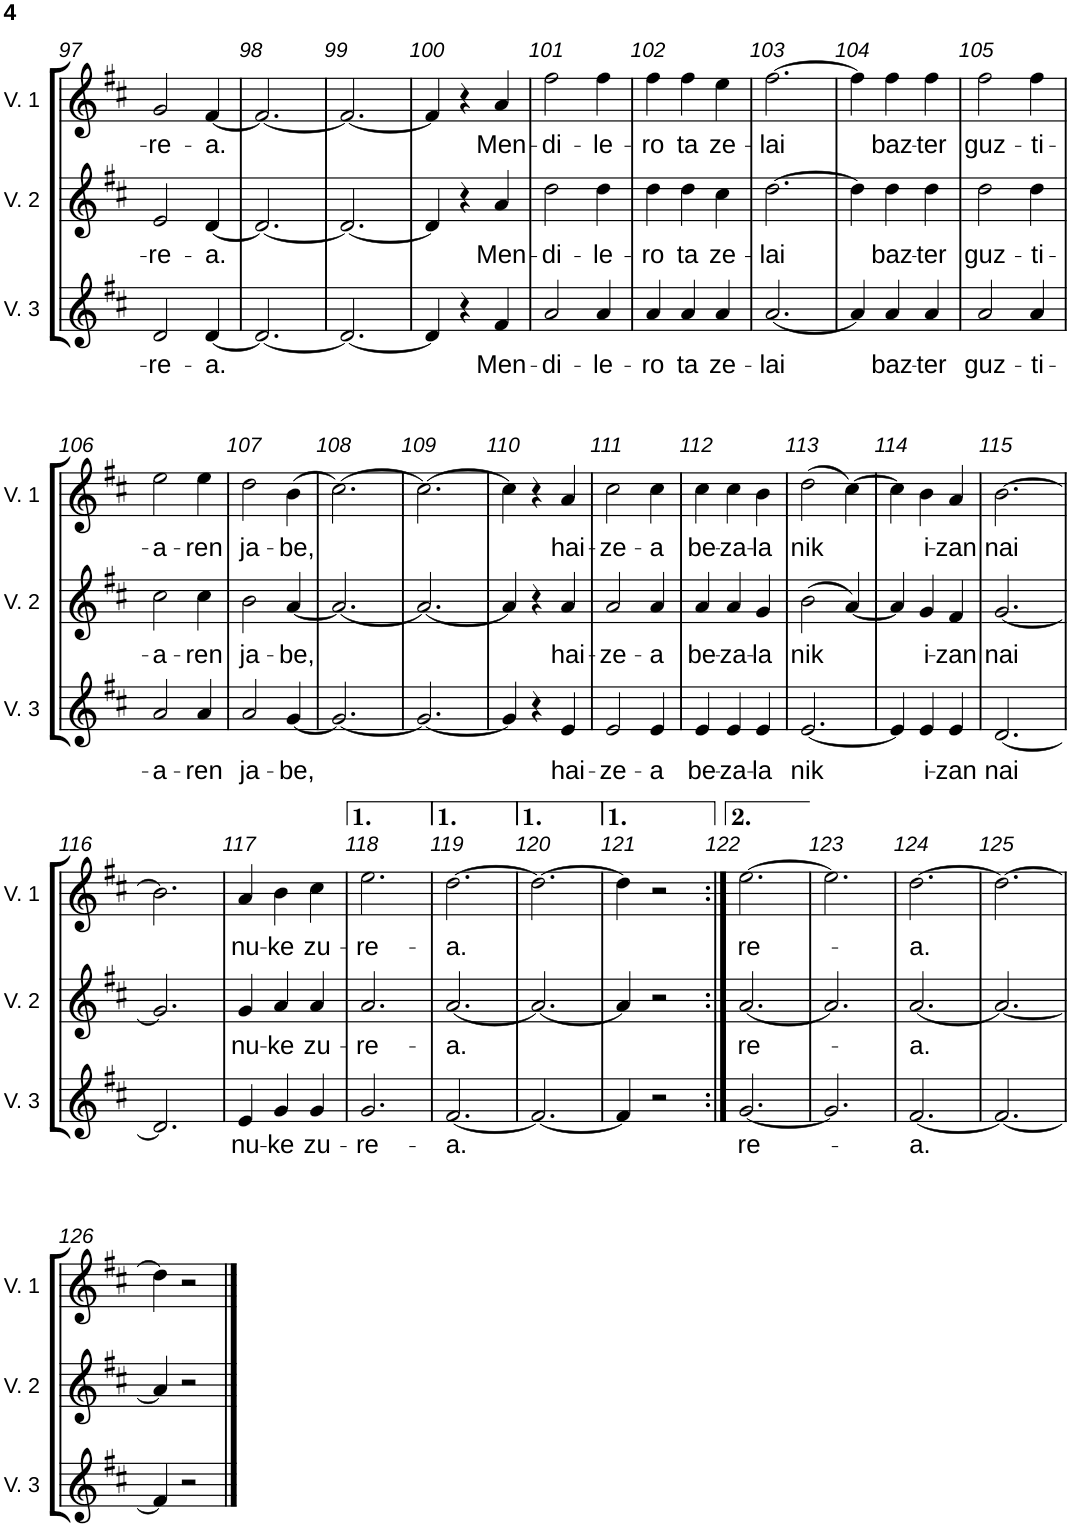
**kern	**text	**kern	**text	**kern	**text
*part3	*part3	*part2	*part2	*part1	*part1
*staff3	*staff3	*staff2	*staff2	*staff1	*staff1
*I"Voix 3	*	*I"Voix 2	*	*I"Voix 1	*
*I'V. 3	*	*I'V. 2	*	*I'V. 1	*
!!LO:PB:g=z
*clefG2	*	*clefG2	*	*clefG2	*
*k[f#c#]	*	*k[f#c#]	*	*k[f#c#]	*
*M3/4	*	*M3/4	*	*M3/4	*
=97	=97	=97	=97	=97	=97
!	!LO:LY:b	!	!LO:LY:b	!	!LO:LY:b
2d/	-re-	2e/	-re-	2g/	-re-
!	!LO:LY:b	!	!LO:LY:b	!	!LO:LY:b
[4d/	-a.	[4d/	-a.	[4f#/	-a.
=98	=98	=98	=98	=98	=98
2.d/_	.	2.d/_	.	2.f#/_	.
=99	=99	=99	=99	=99	=99
2.d/_	.	2.d/_	.	2.f#/_	.
=100	=100	=100	=100	=100	=100
4d/]	.	4d/]	.	4f#/]	.
4r	.	4r	.	4r	.
!	!LO:LY:b	!	!LO:LY:b	!	!LO:LY:b
4f#/	Men-	4a/	Men-	4a/	Men-
=101	=101	=101	=101	=101	=101
!	!LO:LY:b	!	!LO:LY:b	!	!LO:LY:b
2a/	-di-	2dd\	-di-	2ff#\	-di-
!	!LO:LY:b	!	!LO:LY:b	!	!LO:LY:b
4a/	-le-	4dd\	-le-	4ff#\	-le-
=102	=102	=102	=102	=102	=102
!	!LO:LY:b	!	!LO:LY:b	!	!LO:LY:b
4a/	-ro	4dd\	-ro	4ff#\	-ro
!	!LO:LY:b	!	!LO:LY:b	!	!LO:LY:b
4a/	ta	4dd\	ta	4ff#\	ta
!	!LO:LY:b	!	!LO:LY:b	!	!LO:LY:b
4a/	ze-	4cc#\	ze-	4ee\	ze-
=103	=103	=103	=103	=103	=103
!	!LO:LY:b	!	!LO:LY:b	!	!LO:LY:b
[2.a/	-lai	[2.dd\	-lai	[2.ff#\	-lai
=104	=104	=104	=104	=104	=104
4a/]	.	4dd\]	.	4ff#\]	.
!	!LO:LY:b	!	!LO:LY:b	!	!LO:LY:b
4a/	baz-	4dd\	baz-	4ff#\	baz-
!	!LO:LY:b	!	!LO:LY:b	!	!LO:LY:b
4a/	-ter	4dd\	-ter	4ff#\	-ter
=105	=105	=105	=105	=105	=105
!	!LO:LY:b	!	!LO:LY:b	!	!LO:LY:b
2a/	guz-	2dd\	guz-	2ff#\	guz-
!	!LO:LY:b	!	!LO:LY:b	!	!LO:LY:b
4a/	-ti-	4dd\	-ti-	4ff#\	-ti-
!!LO:LB:g=z
=106	=106	=106	=106	=106	=106
!	!LO:LY:b	!	!LO:LY:b	!	!LO:LY:b
2a/	-a-	2cc#\	-a-	2ee\	-a-
!	!LO:LY:b	!	!LO:LY:b	!	!LO:LY:b
4a/	-ren	4cc#\	-ren	4ee\	-ren
=107	=107	=107	=107	=107	=107
!	!LO:LY:b	!	!LO:LY:b	!	!LO:LY:b
2a/	ja-	2b\	ja-	2dd\	ja-
!	!LO:LY:b	!	!LO:LY:b	!	!LO:LY:b
[4g/	-be,	[4a/	-be,	(4b\	-be,
=108	=108	=108	=108	=108	=108
2.g/_	.	2.a/_	.	[2.cc#\)	.
=109	=109	=109	=109	=109	=109
2.g/_	.	2.a/_	.	2.cc#\_	.
=110	=110	=110	=110	=110	=110
4g/]	.	4a/]	.	4cc#\]	.
4r	.	4r	.	4r	.
!	!LO:LY:b	!	!LO:LY:b	!	!LO:LY:b
4e/	hai-	4a/	hai-	4a/	hai-
=111	=111	=111	=111	=111	=111
!	!LO:LY:b	!	!LO:LY:b	!	!LO:LY:b
2e/	-ze-	2a/	-ze-	2cc#\	-ze-
!	!LO:LY:b	!	!LO:LY:b	!	!LO:LY:b
4e/	-a	4a/	-a	4cc#\	-a
=112	=112	=112	=112	=112	=112
!	!LO:LY:b	!	!LO:LY:b	!	!LO:LY:b
4e/	be-	4a/	be-	4cc#\	be-
!	!LO:LY:b	!	!LO:LY:b	!	!LO:LY:b
4e/	-za-	4a/	-za-	4cc#\	-za-
!	!LO:LY:b	!	!LO:LY:b	!	!LO:LY:b
4e/	-la	4g/	-la	4b\	-la
=113	=113	=113	=113	=113	=113
!	!LO:LY:b	!	!LO:LY:b	!	!LO:LY:b
[2.e/	nik	(2b\	nik	(2dd\	nik
.	.	[4a/)	.	[4cc#\)	.
=114	=114	=114	=114	=114	=114
4e/]	.	4a/]	.	4cc#\]	.
!	!LO:LY:b	!	!LO:LY:b	!	!LO:LY:b
4e/	i-	4g/	i-	4b\	i-
!	!LO:LY:b	!	!LO:LY:b	!	!LO:LY:b
4e/	-zan	4f#/	-zan	4a/	-zan
=115	=115	=115	=115	=115	=115
!	!LO:LY:b	!	!LO:LY:b	!	!LO:LY:b
[2.d/	nai	[2.g/	nai	[2.b\	nai
!!LO:LB:g=z
=116	=116	=116	=116	=116	=116
2.d/]	.	2.g/]	.	2.b\]	.
=117	=117	=117	=117	=117	=117
!	!LO:LY:b	!	!LO:LY:b	!	!LO:LY:b
4e/	nu-	4g/	nu-	4a/	nu-
!	!LO:LY:b	!	!LO:LY:b	!	!LO:LY:b
4g/	-ke	4a/	-ke	4b\	-ke
!	!LO:LY:b	!	!LO:LY:b	!	!LO:LY:b
4g/	zu-	4a/	zu-	4cc#\	zu-
=118	=118	=118	=118	=118	=118
!	!LO:LY:b	!	!LO:LY:b	!	!LO:LY:b
2.g/	-re-	2.a/	-re-	2.ee\	-re-
=119	=119	=119	=119	=119	=119
!	!LO:LY:b	!	!LO:LY:b	!	!LO:LY:b
[2.f#/	-a.	[2.a/	-a.	[2.dd\	-a.
=120	=120	=120	=120	=120	=120
2.f#/_	.	2.a/_	.	2.dd\_	.
=121	=121	=121	=121	=121	=121
4f#/]	.	4a/]	.	4dd\]	.
2r	.	2r	.	2r	.
=122:|!	=122:|!	=122:|!	=122:|!	=122:|!	=122:|!
!	!LO:LY:b	!	!LO:LY:b	!	!LO:LY:b
[2.g/	-re-	[2.a/	-re-	[2.ee\	-re-
=123	=123	=123	=123	=123	=123
2.g/]	.	2.a/]	.	2.ee\]	.
=124	=124	=124	=124	=124	=124
!	!LO:LY:b	!	!LO:LY:b	!	!LO:LY:b
[2.f#/	-a.	[2.a/	-a.	[2.dd\	-a.
=125	=125	=125	=125	=125	=125
2.f#/_	.	2.a/_	.	2.dd\_	.
!!LO:LB:g=z
=126	=126	=126	=126	=126	=126
4f#/]	.	4a/]	.	4dd\]	.
2r	.	2r	.	2r	.
==	==	==	==	==	==
*-	*-	*-	*-	*-	*-
